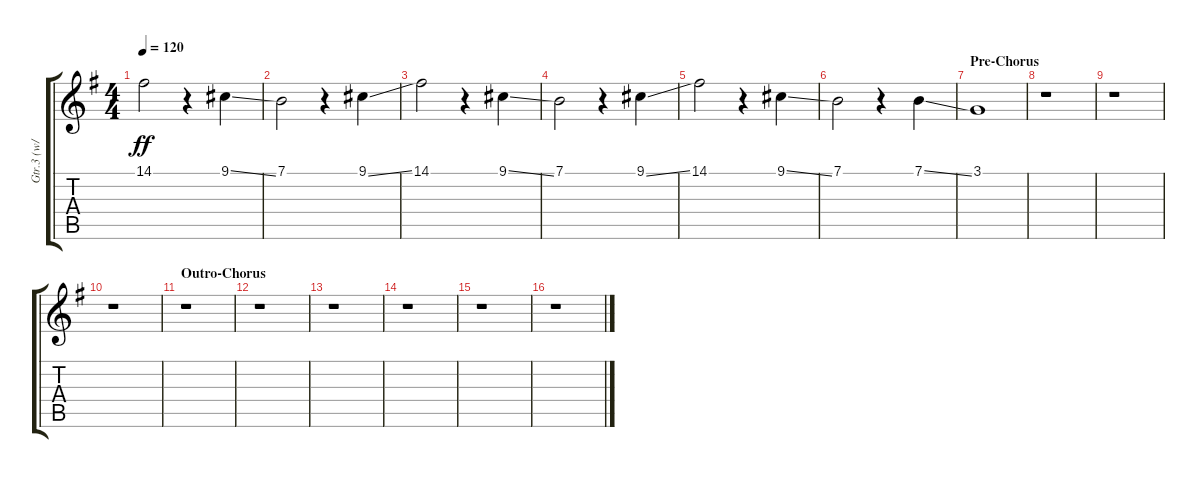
\track ("Gtr.3 (w/ slide)" "Gtr.3 (w/ ") {instrument pad3polysynth}
\staff {score tabs}
\tuning (E4 B3 G3 D3 A2 E2) {hide}
\ts (4 4)
\tempo 120
\clef g2
\ks g
14.1.2{dy ff} r.4 9.1{ss}.4 |
7.1.2 r.4 9.1{ss}.4 |
14.1.2 r.4 9.1{ss}.4 |
7.1.2 r.4 9.1{ss}.4 |
14.1.2 r.4 9.1{ss}.4 |
7.1.2 r.4 7.1{ss}.4 |
\section ("" "Pre-Chorus")
3.1.1 |
r.1 |
r.1 |
r.1 |
\section ("" "Outro-Chorus")
r.1 |
r.1 |
r.1 |
r.1 |
r.1 |
r.1
